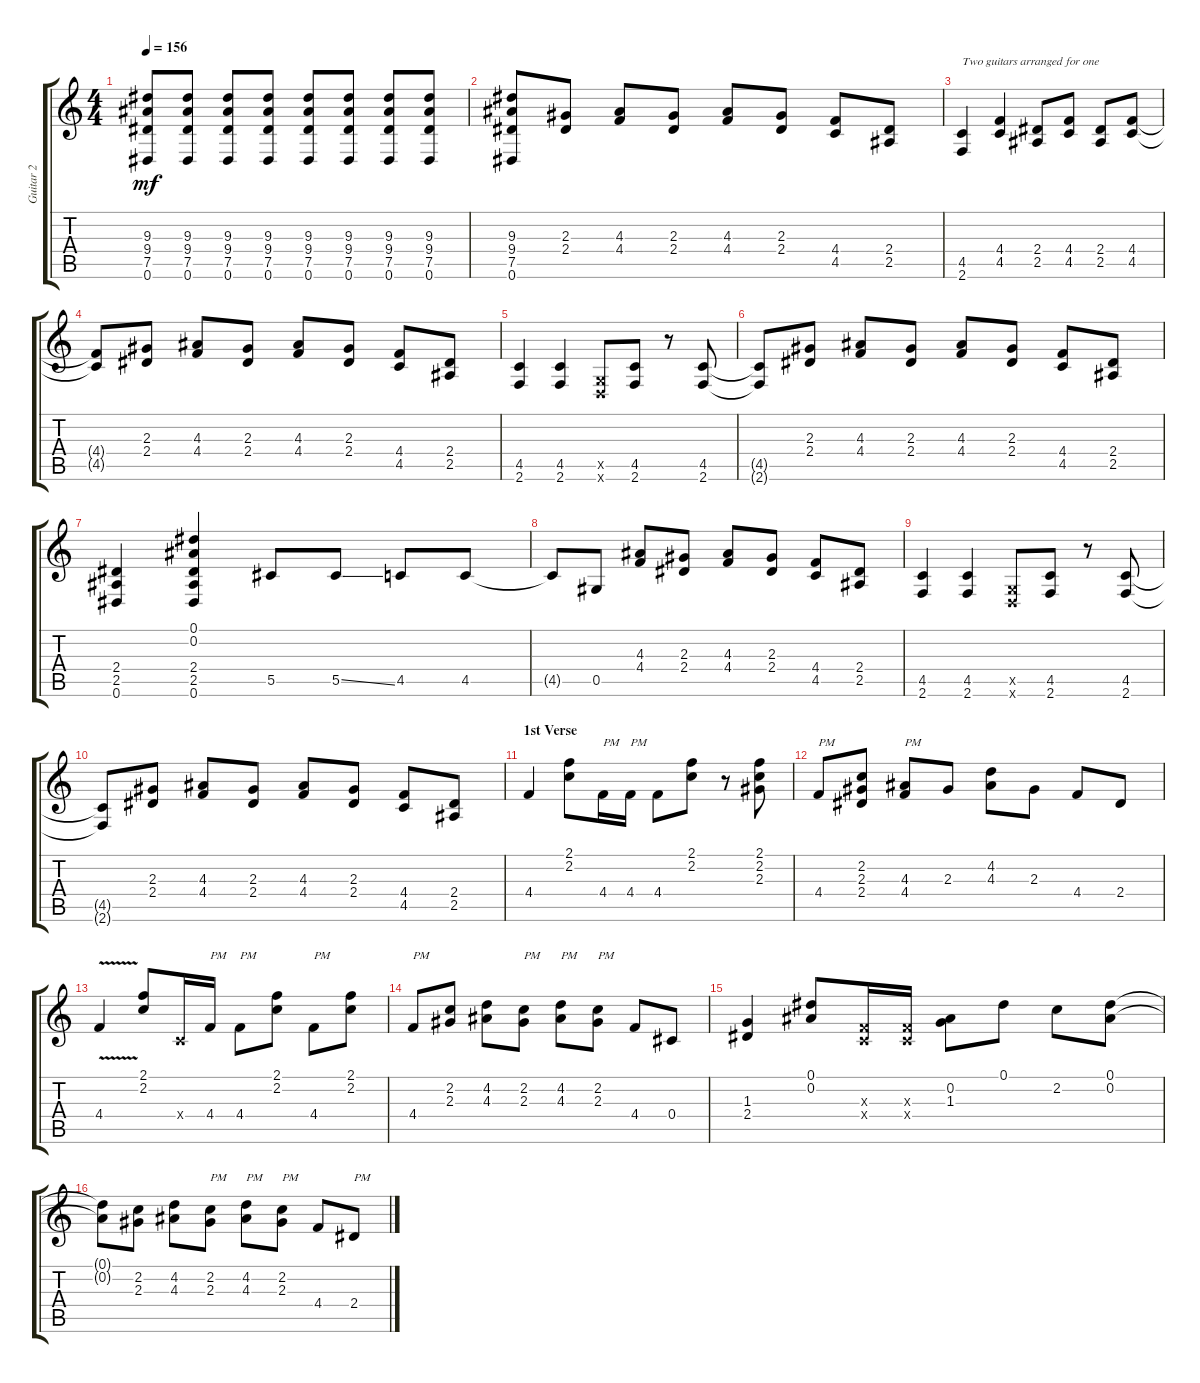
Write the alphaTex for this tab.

\track ("Guitar 2" "Guitar 2") {instrument overdrivenguitar}
\staff {score tabs}
\tuning (Eb4 Bb3 Gb3 Db3 Ab2 Eb2) {hide}
\ts (4 4)
\tempo 156
\clef g2
\ks c
(9.3 9.4 7.5 0.6).8{dy mf} (9.3 9.4 7.5 0.6).8 (9.3 9.4 7.5 0.6).8 (9.3 9.4 7.5 0.6).8 (9.3 9.4 7.5 0.6).8 (9.3 9.4 7.5 0.6).8 (9.3 9.4 7.5 0.6).8 (9.3 9.4 7.5 0.6).8 |
(9.3 9.4 7.5 0.6).8 (2.3 2.4).8 (4.3 4.4).8 (2.3 2.4).8 (4.3 4.4).8 (2.3 2.4).8 (4.4 4.5).8 (2.4 2.5).8 |
(4.5 2.6).4{txt "Two guitars arranged for one"} (4.4 4.5).4 (2.4 2.5).8 (4.4 4.5).8 (2.4 2.5).8 (4.4 4.5).8 |
(4.4{t} 4.5{t}).8 (2.3 2.4).8 (4.3 4.4).8 (2.3 2.4).8 (4.3 4.4).8 (2.3 2.4).8 (4.4 4.5).8 (2.4 2.5).8 |
(4.5 2.6).4 (4.5 2.6).4 (-1.5{x} -1.6{x}).8 (4.5 2.6).8 r.8 (4.5 2.6).8 |
(4.5{t} 2.6{t}).8 (2.3 2.4).8 (4.3 4.4).8 (2.3 2.4).8 (4.3 4.4).8 (2.3 2.4).8 (4.4 4.5).8 (2.4 2.5).8 |
(2.4 2.5 0.6).4 (0.1 0.2 2.4 2.5 0.6).4 5.5.8 5.5{ss}.8 4.5.8 4.5.8 |
4.5{t}.8 0.5.8 (4.3 4.4).8 (2.3 2.4).8 (4.3 4.4).8 (2.3 2.4).8 (4.4 4.5).8 (2.4 2.5).8 |
(4.5 2.6).4 (4.5 2.6).4 (-1.5{x} -1.6{x}).8 (4.5 2.6).8 r.8 (4.5 2.6).8 |
(4.5{t} 2.6{t}).8 (2.3 2.4).8 (4.3 4.4).8 (2.3 2.4).8 (4.3 4.4).8 (2.3 2.4).8 (4.4 4.5).8 (2.4 2.5).8 |
\section ("" "1st Verse")
4.4.4 (2.1 2.2).8 4.4.16{txt "PM"} 4.4.16{txt "PM"} 4.4.8 (2.1 2.2).8 r.8 (2.1 2.2 2.3).8 |
4.4.8{txt "PM"} (2.2 2.3 2.4).8 (4.3 4.4).8{txt "PM"} 2.3.8 (4.2 4.3).8 2.3.8 4.4.8 2.4.8 |
4.4{v}.4 (2.1 2.2).8 -1.4{x}.16 4.4.16{txt "PM"} 4.4.8{txt "PM"} (2.1 2.2).8 4.4.8{txt "PM"} (2.1 2.2).8 |
4.4.8{txt "PM"} (2.2 2.3).8 (4.2 4.3).8 (2.2 2.3).8{txt "PM"} (4.2 4.3).8{txt "PM"} (2.2 2.3).8{txt "PM"} 4.4.8 0.4.8 |
(1.3 2.4).4 (0.1 0.2).8 (-1.3{x} -1.4{x}).16 (-1.3{x} -1.4{x}).16 (0.2 1.3).8 0.1.8 2.2.8 (0.1 0.2).8 |
(0.1{t} 0.2{t}).8 (2.2 2.3).8 (4.2 4.3).8 (2.2 2.3).8{txt "PM"} (4.2 4.3).8{txt "PM"} (2.2 2.3).8{txt "PM"} 4.4.8 2.4.8{txt "PM"}
